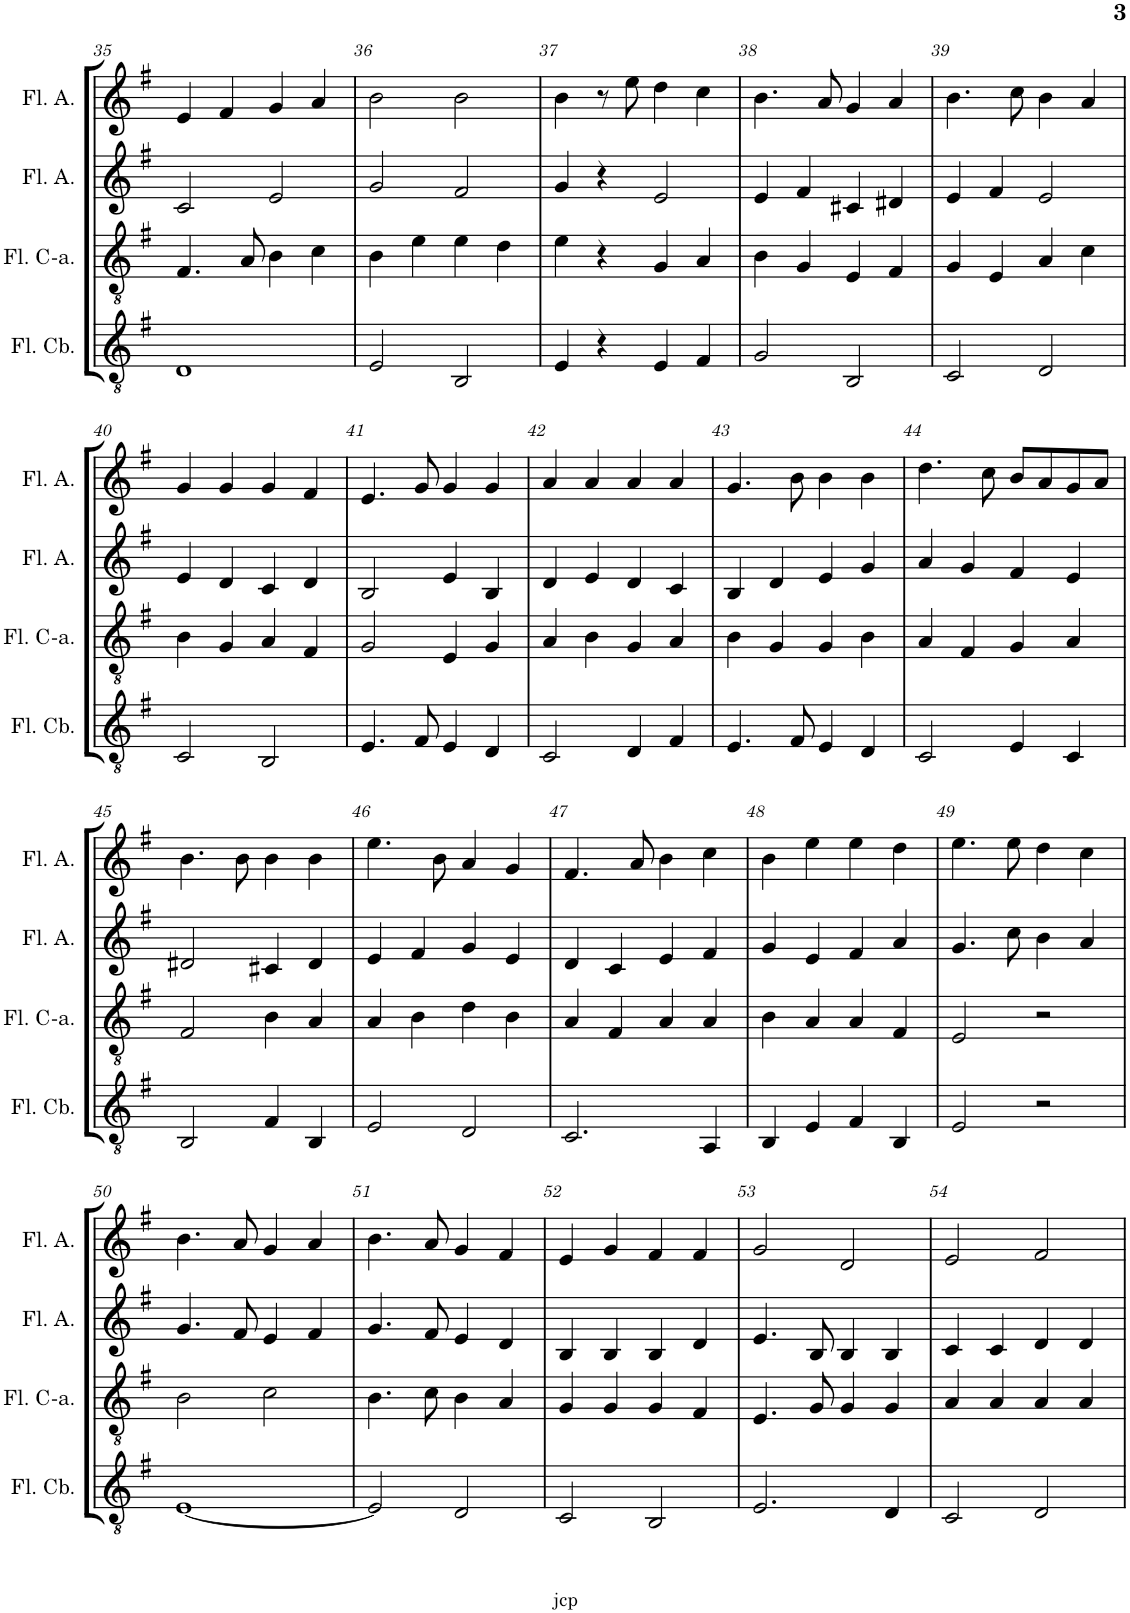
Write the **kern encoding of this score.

**kern	**kern	**kern	**kern
*part4	*part3	*part2	*part1
*staff4	*staff3	*staff2	*staff1
*I"Flûte Contrebasse	*I"Flûte Contre-alto	*I"Flûte Alto	*I"Flûte Alto
*I'Fl. Cb.	*I'Fl. C-a.	*I'Fl. A.	*I'Fl. A.
!!LO:PB:g=z
*clefGv2	*clefGv2	*clefG2	*clefG2
*k[f#]	*k[f#]	*k[f#]	*k[f#]
*M4/4	*M4/4	*M4/4	*M4/4
=35	=35	=35	=35
1D	4.F#/	2c/	4e/
.	.	.	4f#/
.	8A/	.	.
.	4B\	2e/	4g/
.	4c\	.	4a/
=36	=36	=36	=36
2E/	4B\	2g/	2b\
.	4e\	.	.
2BB/	4e\	2f#/	2b\
.	4d\	.	.
=37	=37	=37	=37
4E/	4e\	4g/	4b\
4r	4r	4r	8r
.	.	.	8ee\
4E/	4G/	2e/	4dd\
4F#/	4A/	.	4cc\
=38	=38	=38	=38
2G/	4B\	4e/	4.b\
.	4G/	4f#/	.
.	.	.	8a/
2BB/	4E/	4c#X/	4g/
.	4F#/	4d#X/	4a/
=39	=39	=39	=39
2C/	4G/	4e/	4.b\
.	4E/	4f#/	.
.	.	.	8cc\
2D/	4A/	2e/	4b\
.	4c\	.	4a/
!!LO:LB:g=z
=40	=40	=40	=40
2C/	4B\	4e/	4g/
.	4G/	4d/	4g/
2BB/	4A/	4c/	4g/
.	4F#/	4d/	4f#/
=41	=41	=41	=41
4.E/	2G/	2B/	4.e/
8F#/	.	.	8g/
4E/	4E/	4e/	4g/
4D/	4G/	4B/	4g/
=42	=42	=42	=42
2C/	4A/	4d/	4a/
.	4B\	4e/	4a/
4D/	4G/	4d/	4a/
4F#/	4A/	4c/	4a/
=43	=43	=43	=43
4.E/	4B\	4B/	4.g/
.	4G/	4d/	.
8F#/	.	.	8b\
4E/	4G/	4e/	4b\
4D/	4B\	4g/	4b\
=44	=44	=44	=44
2C/	4A/	4a/	4.dd\
.	4F#/	4g/	.
.	.	.	8cc\
4E/	4G/	4f#/	8b/L
.	.	.	8a/
4C/	4A/	4e/	8g/
.	.	.	8a/J
!!LO:LB:g=z
=45	=45	=45	=45
2BB/	2F#/	2d#X/	4.b\
.	.	.	8b\
4F#/	4B\	4c#X/	4b\
4BB/	4A/	4d#/	4b\
=46	=46	=46	=46
2E/	4A/	4e/	4.ee\
.	4B\	4f#/	.
.	.	.	8b\
2D/	4d\	4g/	4a/
.	4B\	4e/	4g/
=47	=47	=47	=47
2.C/	4A/	4d/	4.f#/
.	4F#/	4c/	.
.	.	.	8a/
.	4A/	4e/	4b\
4AA/	4A/	4f#/	4cc\
=48	=48	=48	=48
4BB/	4B\	4g/	4b\
4E/	4A/	4e/	4ee\
4F#/	4A/	4f#/	4ee\
4BB/	4F#/	4a/	4dd\
=49	=49	=49	=49
2E/	2E/	4.g/	4.ee\
.	.	8cc\	8ee\
2r	2r	4b\	4dd\
.	.	4a/	4cc\
!!LO:LB:g=z
=50	=50	=50	=50
[1E	2B\	4.g/	4.b\
.	.	8f#/	8a/
.	2c\	4e/	4g/
.	.	4f#/	4a/
=51	=51	=51	=51
2E/]	4.B\	4.g/	4.b\
.	8c\	8f#/	8a/
2D/	4B\	4e/	4g/
.	4A/	4d/	4f#/
=52	=52	=52	=52
2C/	4G/	4B/	4e/
.	4G/	4B/	4g/
2BB/	4G/	4B/	4f#/
.	4F#/	4d/	4f#/
=53	=53	=53	=53
2.E/	4.E/	4.e/	2g/
.	8G/	8B/	.
.	4G/	4B/	2d/
4D/	4G/	4B/	.
=54	=54	=54	=54
2C/	4A/	4c/	2e/
.	4A/	4c/	.
2D/	4A/	4d/	2f#/
.	4A/	4d/	.
=	=	=	=
*-	*-	*-	*-
